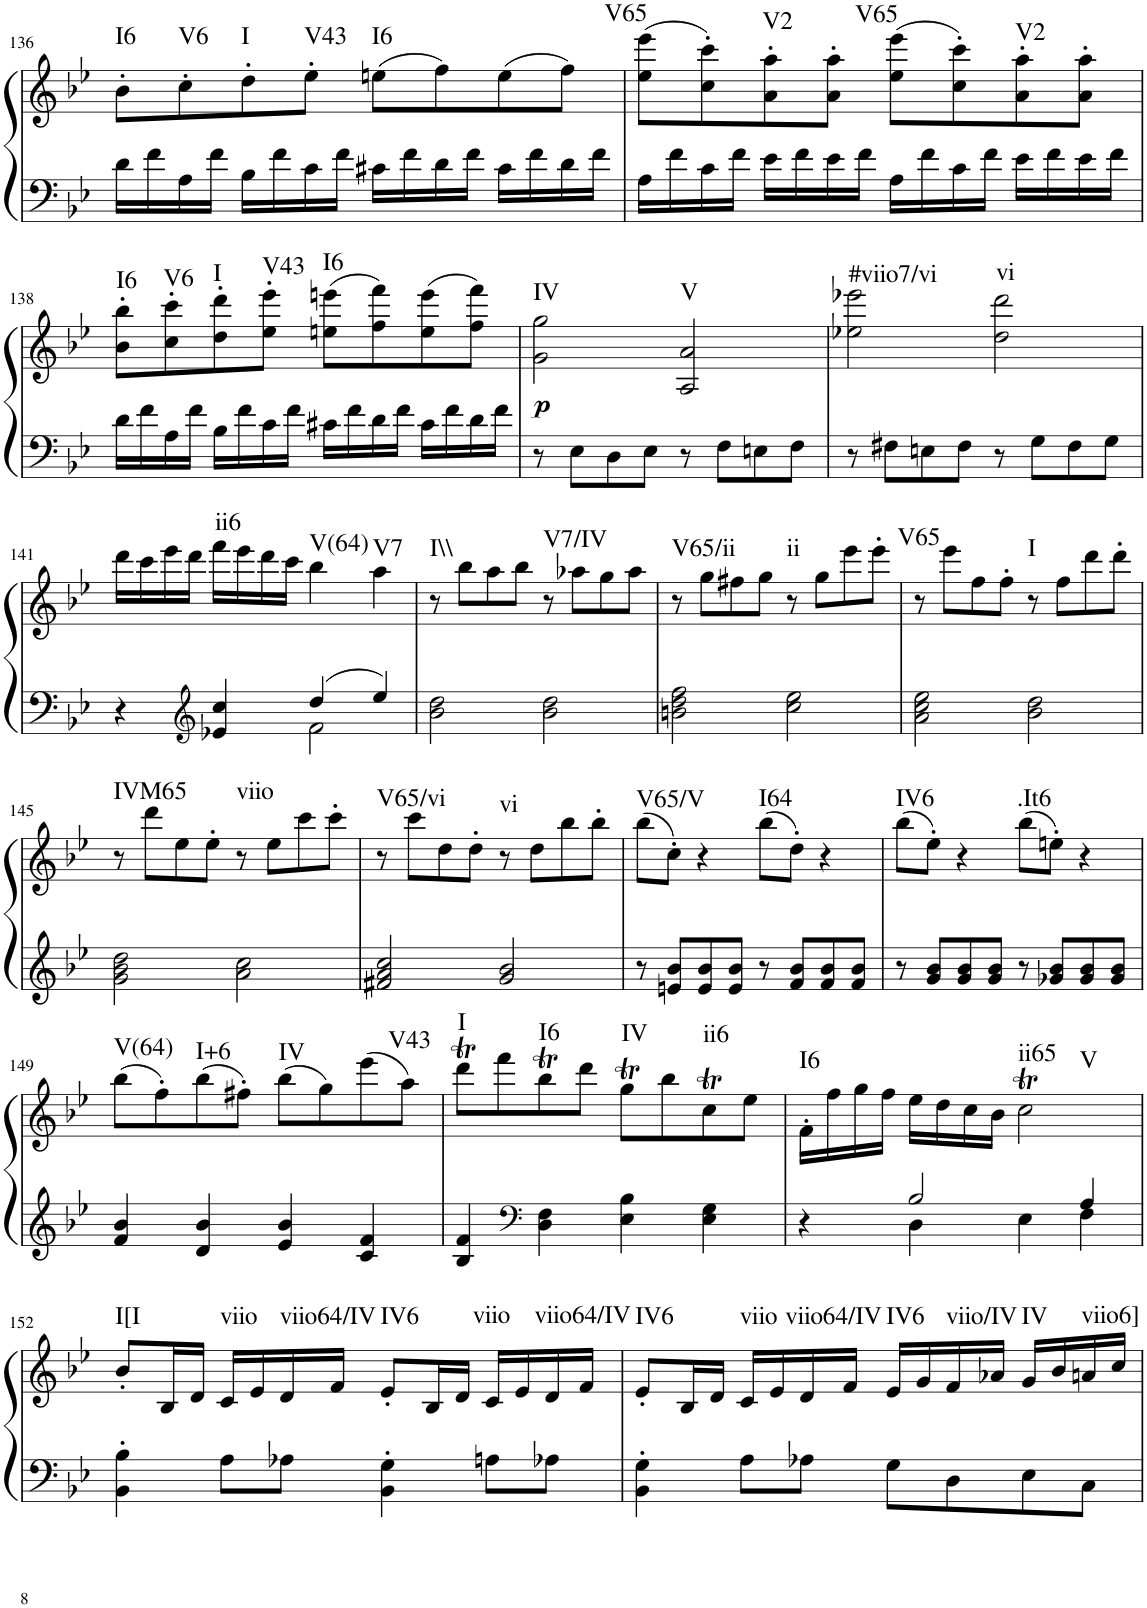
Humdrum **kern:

**kern	**kern	**dynam	**harte
*part1	*part1	*part1	*part1
*staff2	*staff1	*staff1/2	*
*I"Piano, Piano right	*	*	*
*I'Pno.	*	*	*
!!LO:PB:g=z
*clefF4	*clefG2	*	*
*k[b-e-]	*k[b-e-]	*	*
*M4/4	*M4/4	*	*
*met(c)	*met(c)	*	*
=136	=136	=136	=136
!	!	!	!LO:H:kt=I6
16d\LL	8b-'\L	.	N
16f\	.	.	.
!	!	!	!LO:H:kt=V6
16A\	8cc'\	.	N
16f\JJ	.	.	.
!	!	!	!LO:H:kt=I
16B-\LL	8dd'\	.	N
16f\	.	.	.
!	!	!	!LO:H:kt=V43
16c\	8ee-'\J	.	N
16f\JJ	.	.	.
!	!	!	!LO:H:kt=I6
16c#X\LL	(8een\L	.	N
16f\	.	.	.
16d\	8ff\)	.	.
16f\JJ	.	.	.
16c#\LL	(8ee\	.	.
16f\	.	.	.
16d\	8ff\J)	.	.
16f\JJ	.	.	.
=137	=137	=137	=137
!	!	!	!LO:H:kt=V65
16A\LL	(8ee-\ 8eee-\L	.	N
16f\	.	.	.
16c\	8cc\' 8ccc\')	.	.
16f\JJ	.	.	.
!	!	!	!LO:H:kt=V2
16e-\LL	8a\' 8aa\'	.	N
16f\	.	.	.
16e-\	8a\' 8aa\'J	.	.
16f\JJ	.	.	.
!	!	!	!LO:H:kt=V65
16A\LL	(8ee-\ 8eee-\L	.	N
16f\	.	.	.
16c\	8cc\' 8ccc\')	.	.
16f\JJ	.	.	.
!	!	!	!LO:H:kt=V2
16e-\LL	8a\' 8aa\'	.	N
16f\	.	.	.
16e-\	8a\' 8aa\'J	.	.
16f\JJ	.	.	.
!!LO:LB:g=z
=138	=138	=138	=138
!	!	!	!LO:H:kt=I6
16d\LL	8b-\' 8bb-\'L	.	N
16f\	.	.	.
!	!	!	!LO:H:kt=V6
16A\	8cc\' 8ccc\'	.	N
16f\JJ	.	.	.
!	!	!	!LO:H:kt=I
16B-\LL	8dd\' 8ddd\'	.	N
16f\	.	.	.
!	!	!	!LO:H:kt=V43
16c\	8ee-\' 8eee-\'J	.	N
16f\JJ	.	.	.
!	!	!	!LO:H:kt=I6
16c#X\LL	(8een\ 8eeen\L	.	N
16f\	.	.	.
16d\	8ff\ 8fff\)	.	.
16f\JJ	.	.	.
16c#\LL	(8ee\ 8eee\	.	.
16f\	.	.	.
16d\	8ff\ 8fff\J)	.	.
16f\JJ	.	.	.
=139	=139	=139	=139
!	!	!LO:DY:b	!LO:H:kt=IV
8r	2g\ 2gg\	p	N
8E-\L	.	.	.
8D\	.	.	.
8E-\J	.	.	.
!	!	!	!LO:H:kt=V
8r	2A/ 2a/	.	N
8F\L	.	.	.
8En\	.	.	.
8F\J	.	.	.
=140	=140	=140	=140
!	!	!	!LO:H:kt=#viio7/vi
8r	2ee-X\ 2eee-X\	.	N
8F#X\L	.	.	.
8En\	.	.	.
8F#\J	.	.	.
!	!	!	!LO:H:kt=vi
8r	2dd\ 2ddd\	.	N
8G\L	.	.	.
8F#\	.	.	.
8G\J	.	.	.
!!LO:LB:g=z
=141	=141	=141	=141
*^	*	*	*
4r	2ryy	16ddd\LL	.	.
.	.	16ccc\	.	.
.	.	16eee-\	.	.
.	.	16ddd\JJ	.	.
*clefG2	*	*	*	*
!	!	!	!	!LO:H:kt=ii6
4e-X/ 4cc/	.	16fff\LL	.	N
.	.	16eee-\	.	.
.	.	16ddd\	.	.
.	.	16ccc\JJ	.	.
!	!	!	!	!LO:H:kt=V(64)
4dd/	2f\	4bb-\	.	N
!	!	!	!	!LO:H:kt=V7
4ee-/	.	4aa\	.	N
*v	*v	*	*	*
=142	=142	=142	=142
!	!	!	!LO:H:kt=I\\
2b-\ 2dd\	8r	.	N
.	8bb-\L	.	.
.	8aa\	.	.
.	8bb-\J	.	.
!	!	!	!LO:H:kt=V7/IV
2b-\ 2dd\	8r	.	N
.	8aa-X\L	.	.
.	8gg\	.	.
.	8aa-\J	.	.
=143	=143	=143	=143
!	!	!	!LO:H:kt=V65/ii
2bn\ 2dd\ 2ff\	8r	.	N
.	8gg\L	.	.
.	8ff#X\	.	.
.	8gg\J	.	.
!	!	!	!LO:H:kt=ii
2cc\ 2ee-\	8r	.	N
.	8gg\L	.	.
.	8eee-\	.	.
.	8eee-'\J	.	.
=144	=144	=144	=144
!	!	!	!LO:H:kt=V65
2a\ 2cc\ 2ee-\	8r	.	N
.	8eee-\L	.	.
.	8ff\	.	.
.	8ff'\J	.	.
!	!	!	!LO:H:kt=I
2b-\ 2dd\	8r	.	N
.	8ff\L	.	.
.	8ddd\	.	.
.	8ddd'\J	.	.
!!LO:LB:g=z
=145	=145	=145	=145
!	!	!	!LO:H:kt=IVM65
2g\ 2b-\ 2dd\	8r	.	N
.	8ddd\L	.	.
.	8ee-\	.	.
.	8ee-'\J	.	.
!	!	!	!LO:H:kt=viio
2a\ 2cc\	8r	.	N
.	8ee-\L	.	.
.	8ccc\	.	.
.	8ccc'\J	.	.
=146	=146	=146	=146
!	!	!	!LO:H:kt=V65/vi
2f#X/ 2a/ 2cc/	8r	.	N
.	8ccc\L	.	.
.	8dd\	.	.
.	8dd'\J	.	.
!	!	!	!LO:H:kt=vi
2g/ 2b-/	8r	.	N
.	8dd\L	.	.
.	8bb-\	.	.
.	8bb-'\J	.	.
=147	=147	=147	=147
!	!	!	!LO:H:kt=V65/V
8r	(8bb-\L	.	N
8en/ 8b-/L	8cc'\J)	.	.
8e/ 8b-/	4r	.	.
8e/ 8b-/J	.	.	.
!	!	!	!LO:H:kt=I64
8r	(8bb-\L	.	N
8f/ 8b-/L	8dd'\J)	.	.
8f/ 8b-/	4r	.	.
8f/ 8b-/J	.	.	.
=148	=148	=148	=148
!	!	!	!LO:H:kt=IV6
8r	(8bb-\L	.	N
8g/ 8b-/L	8ee-'\J)	.	.
8g/ 8b-/	4r	.	.
8g/ 8b-/J	.	.	.
!	!	!	!LO:H:kt=.It6
8r	(8bb-\L	.	N
8g-X/ 8b-/L	8een'\J)	.	.
8g-/ 8b-/	4r	.	.
8g-/ 8b-/J	.	.	.
!!LO:LB:g=z
=149	=149	=149	=149
!	!	!	!LO:H:kt=V(64)
4f/ 4b-/	(8bb-\L	.	N
.	8ff'\)	.	.
!	!	!	!LO:H:kt=I+6
4d/ 4b-/	(8bb-\	.	N
.	8ff#X'\J)	.	.
!	!	!	!LO:H:kt=IV
4e-/ 4b-/	(8bb-\L	.	N
.	8gg\)	.	.
!	!	!	!LO:H:kt=V43
4c/ 4f/	(8eee-\	.	N
.	8aa\J)	.	.
=150	=150	=150	=150
!	!	!	!LO:H:kt=I
4B-/ 4f/	8dddt\L	.	N
.	8fff\	.	.
*clefF4	*	*	*
!	!	!	!LO:H:kt=I6
4D\ 4F\	8bb-T\	.	N
.	8ddd\J	.	.
!	!	!	!LO:H:kt=IV
4E-\ 4B-\	8ggT\L	.	N
.	8bb-\	.	.
!	!	!	!LO:H:kt=ii6
4E-\ 4G\	8ccT\	.	N
.	8ee-\J	.	.
=151	=151	=151	=151
*^	*	*	*
!	!	!	!	!LO:H:kt=I6
4r	4ryy	16f'\LL	.	N
.	.	16ff\	.	.
.	.	16gg\	.	.
.	.	16ff\JJ	.	.
2B-/	4D\	16ee-\LL	.	.
.	.	16dd\	.	.
.	.	16cc\	.	.
.	.	16b-\JJ	.	.
!	!	!	!	!LO:H:n=1:kt=ii65
!	!	!	!	!LO:H:n=2:kt=V
.	4E-\	2ccT\	.	N N
4A/	4F\	.	.	.
!!LO:LB:g=z
=152	=152	=152	=152	=152
!	!	!	!	!LO:H:kt=I[I
*v	*v	*	*	*
4BB-\' 4B-\'	8b-'/L	.	N
.	16B-/L	.	.
.	16d/JJ	.	.
!	!	!	!LO:H:kt=viio
8A\L	16c/LL	.	N
.	16e-/	.	.
!	!	!	!LO:H:kt=viio64/IV
8A-X\J	16d/	.	N
.	16f/JJ	.	.
!	!	!	!LO:H:kt=IV6
4BB-\' 4G\'	8e-'/L	.	N
.	16B-/L	.	.
.	16d/JJ	.	.
!	!	!	!LO:H:kt=viio
8An\L	16c/LL	.	N
.	16e-/	.	.
!	!	!	!LO:H:kt=viio64/IV
8A-X\J	16d/	.	N
.	16f/JJ	.	.
=153	=153	=153	=153
!	!	!	!LO:H:kt=IV6
4BB-\' 4G\'	8e-'/L	.	N
.	16B-/L	.	.
.	16d/JJ	.	.
!	!	!	!LO:H:kt=viio
8A\L	16c/LL	.	N
.	16e-/	.	.
!	!	!	!LO:H:kt=viio64/IV
8A-X\J	16d/	.	N
.	16f/JJ	.	.
!	!	!	!LO:H:kt=IV6
8G\L	16e-/LL	.	N
.	16g/	.	.
!	!	!	!LO:H:kt=viio/IV
8D\	16f/	.	N
.	16a-X/JJ	.	.
!	!	!	!LO:H:kt=IV
8E-\	16g/LL	.	N
.	16b-/	.	.
!	!	!	!LO:H:kt=viio6]
8C\J	16an/	.	N
.	16cc/JJ	.	.
=	=	=	=
*-	*-	*-	*-
